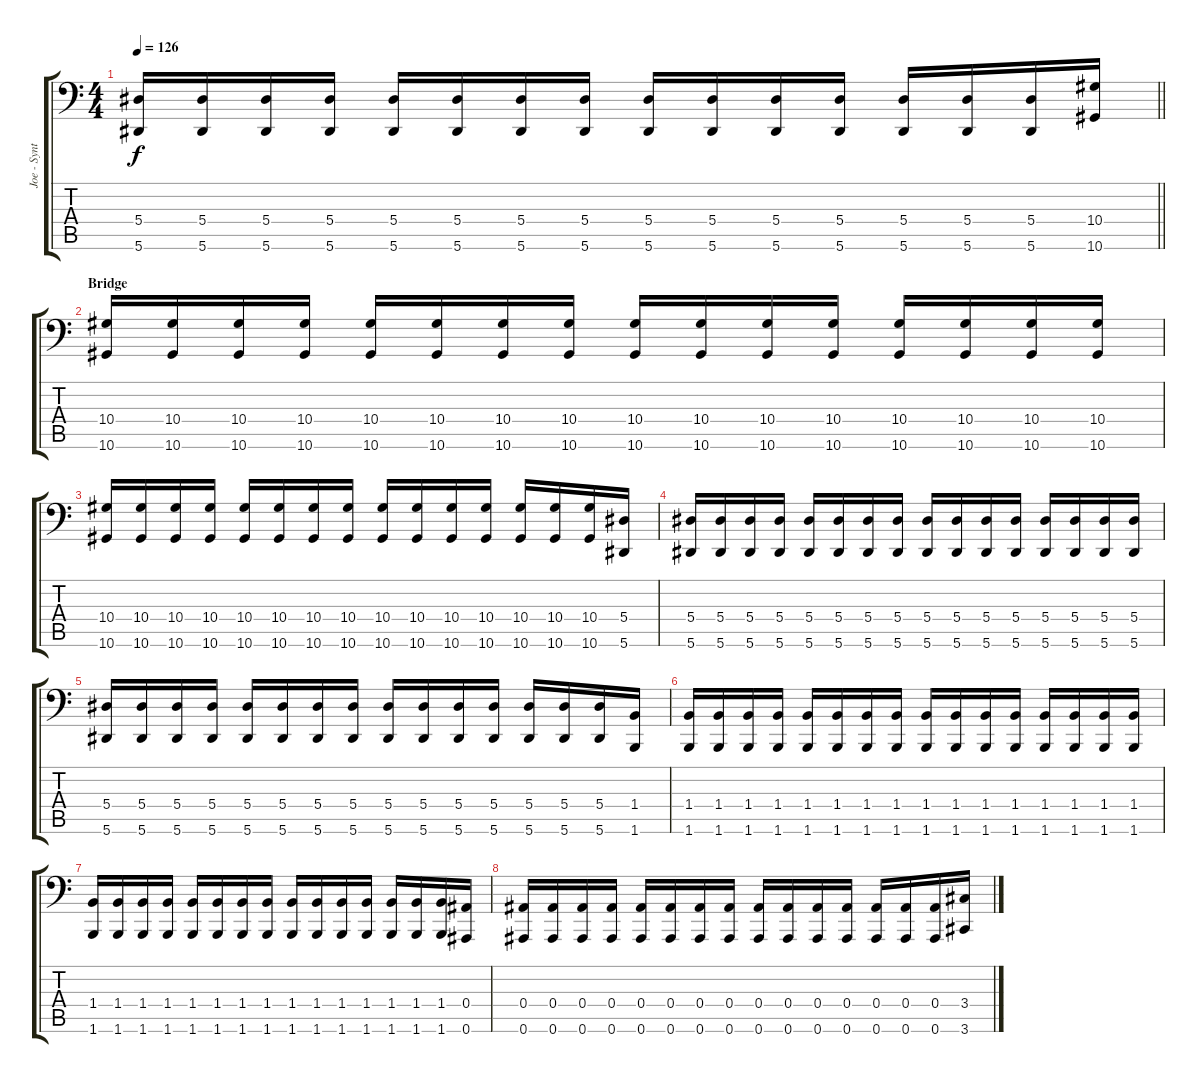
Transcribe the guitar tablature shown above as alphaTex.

\track ("Joe - Synth (2 Step Down)" "Joe - Synt") {instrument lead8bassandlead}
\staff {score tabs}
\tuning (C4 G3 Eb3 Bb2 F2 Bb1) {hide}
\ts (4 4)
\tempo 126
\clef f4
\barLineRight lightlight
\ks c
(5.4 5.6).16{dy f} (5.4 5.6).16 (5.4 5.6).16 (5.4 5.6).16 (5.4 5.6).16 (5.4 5.6).16 (5.4 5.6).16 (5.4 5.6).16 (5.4 5.6).16 (5.4 5.6).16 (5.4 5.6).16 (5.4 5.6).16 (5.4 5.6).16 (5.4 5.6).16 (5.4 5.6).16 (10.4 10.6).16 |
\section ("" "Bridge")
(10.4 10.6).16 (10.4 10.6).16 (10.4 10.6).16 (10.4 10.6).16 (10.4 10.6).16 (10.4 10.6).16 (10.4 10.6).16 (10.4 10.6).16 (10.4 10.6).16 (10.4 10.6).16 (10.4 10.6).16 (10.4 10.6).16 (10.4 10.6).16 (10.4 10.6).16 (10.4 10.6).16 (10.4 10.6).16 |
(10.4 10.6).16 (10.4 10.6).16 (10.4 10.6).16 (10.4 10.6).16 (10.4 10.6).16 (10.4 10.6).16 (10.4 10.6).16 (10.4 10.6).16 (10.4 10.6).16 (10.4 10.6).16 (10.4 10.6).16 (10.4 10.6).16 (10.4 10.6).16 (10.4 10.6).16 (10.4 10.6).16 (5.4 5.6).16 |
(5.4 5.6).16 (5.4 5.6).16 (5.4 5.6).16 (5.4 5.6).16 (5.4 5.6).16 (5.4 5.6).16 (5.4 5.6).16 (5.4 5.6).16 (5.4 5.6).16 (5.4 5.6).16 (5.4 5.6).16 (5.4 5.6).16 (5.4 5.6).16 (5.4 5.6).16 (5.4 5.6).16 (5.4 5.6).16 |
(5.4 5.6).16 (5.4 5.6).16 (5.4 5.6).16 (5.4 5.6).16 (5.4 5.6).16 (5.4 5.6).16 (5.4 5.6).16 (5.4 5.6).16 (5.4 5.6).16 (5.4 5.6).16 (5.4 5.6).16 (5.4 5.6).16 (5.4 5.6).16 (5.4 5.6).16 (5.4 5.6).16 (1.4 1.6).16 |
(1.4 1.6).16 (1.4 1.6).16 (1.4 1.6).16 (1.4 1.6).16 (1.4 1.6).16 (1.4 1.6).16 (1.4 1.6).16 (1.4 1.6).16 (1.4 1.6).16 (1.4 1.6).16 (1.4 1.6).16 (1.4 1.6).16 (1.4 1.6).16 (1.4 1.6).16 (1.4 1.6).16 (1.4 1.6).16 |
(1.4 1.6).16 (1.4 1.6).16 (1.4 1.6).16 (1.4 1.6).16 (1.4 1.6).16 (1.4 1.6).16 (1.4 1.6).16 (1.4 1.6).16 (1.4 1.6).16 (1.4 1.6).16 (1.4 1.6).16 (1.4 1.6).16 (1.4 1.6).16 (1.4 1.6).16 (1.4 1.6).16 (0.4 0.6).16 |
(0.4 0.6).16 (0.4 0.6).16 (0.4 0.6).16 (0.4 0.6).16 (0.4 0.6).16 (0.4 0.6).16 (0.4 0.6).16 (0.4 0.6).16 (0.4 0.6).16 (0.4 0.6).16 (0.4 0.6).16 (0.4 0.6).16 (0.4 0.6).16 (0.4 0.6).16 (0.4 0.6).16 (3.4 3.6).16
